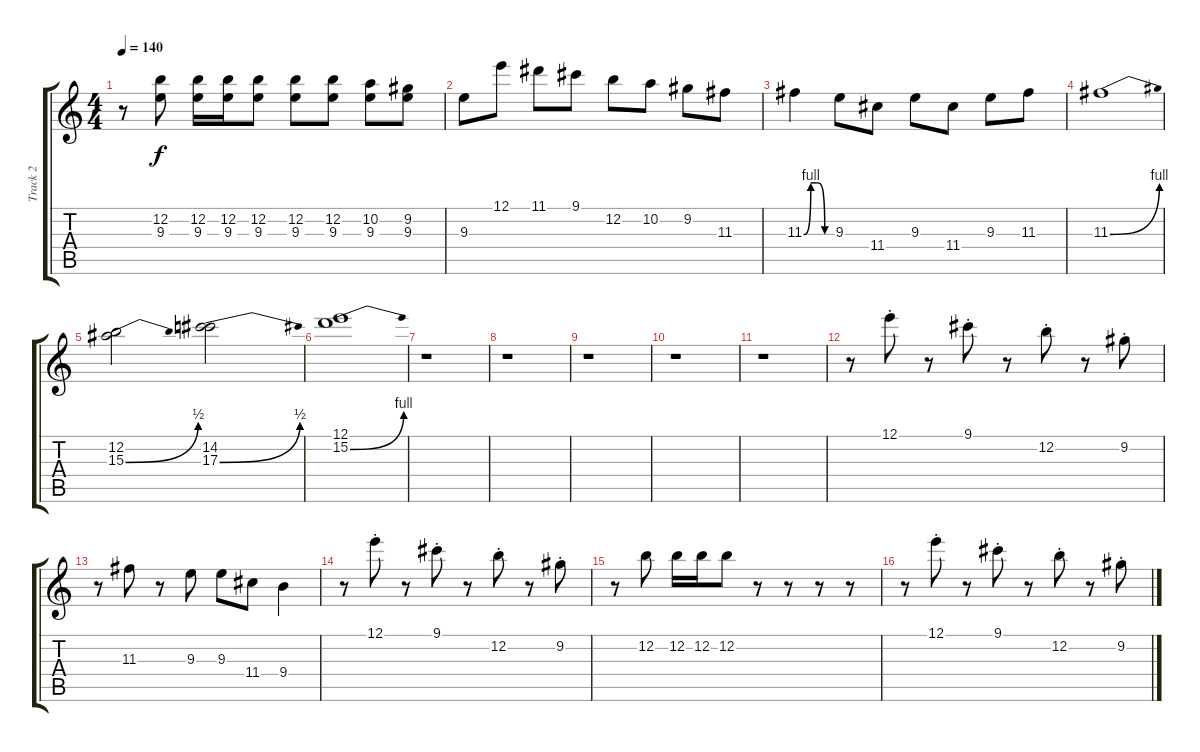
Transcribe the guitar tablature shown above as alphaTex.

\track ("Track 2" "Track 2") {instrument overdrivenguitar}
\staff {score tabs}
\tuning (E4 B3 G3 D3 A2 E2) {hide}
\ts (4 4)
\tempo 140
\clef g2
\ks c
r.8{dy f} (12.2 9.3).8 (12.2 9.3).16 (12.2 9.3).16 (12.2 9.3).8 (12.2 9.3).8 (12.2 9.3).8 (10.2 9.3).8 (9.2 9.3).8 |
9.3.8 12.1.8 11.1.8 9.1.8 12.2.8 10.2.8 9.2.8 11.3.8 |
11.3{be (custom 0 0 15 4 30 4 45 0 60 0)}.4 9.3.8 11.4.8 9.3.8 11.4.8 9.3.8 11.3.8 |
11.3{be (bend 0 0 60 4)}.1 |
(12.2 15.3{be (bend 0 0 60 2)}).2 (14.2 17.3{be (bend 0 0 60 2)}).2 |
(12.1 15.2{be (bend 0 0 60 4)}).1 |
r.1 |
r.1 |
r.1 |
r.1 |
r.1 |
r.8 12.1{st}.8 r.8 9.1{st}.8 r.8 12.2{st}.8 r.8 9.2{st}.8 |
r.8 11.3.8 r.8 9.3.8 9.3.8 11.4.8 9.4.4 |
r.8 12.1{st}.8 r.8 9.1{st}.8 r.8 12.2{st}.8 r.8 9.2{st}.8 |
r.8 12.2.8 12.2.16 12.2.16 12.2.8 r.8 r.8 r.8 r.8 |
r.8 12.1{st}.8 r.8 9.1{st}.8 r.8 12.2{st}.8 r.8 9.2{st}.8
